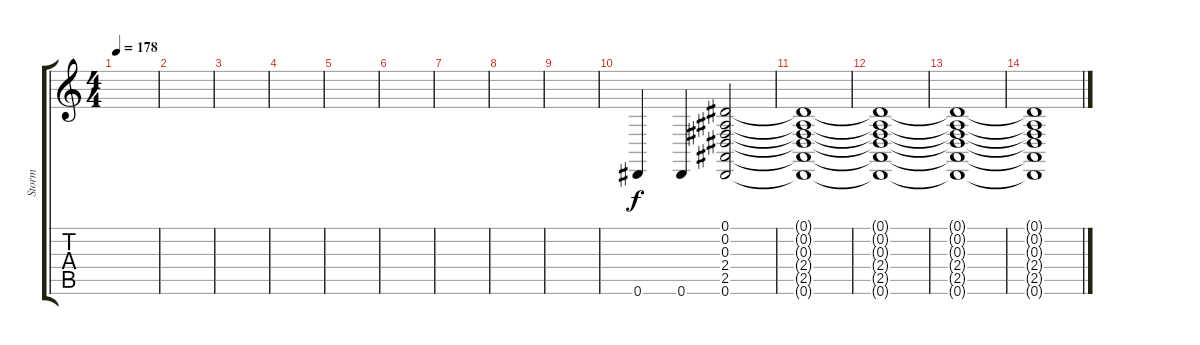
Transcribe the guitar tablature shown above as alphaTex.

\track ("Storm" "Storm") {instrument seashore}
\staff {score tabs}
\tuning (Eb4 Bb3 Gb3 Db3 Ab2 Eb2) {hide}
\ts (4 4)
\tempo 178
\clef g2
\ks c
|
|
|
|
|
|
|
|
|
0.6.4 0.6.4 (0.1 0.2 0.3 2.4 2.5 0.6).2 |
(0.1{t} 0.2{t} 0.3{t} 2.4{t} 2.5{t} 0.6{t}).1 |
(0.1{t} 0.2{t} 0.3{t} 2.4{t} 2.5{t} 0.6{t}).1 |
(0.1{t} 0.2{t} 0.3{t} 2.4{t} 2.5{t} 0.6{t}).1 |
(0.1{t} 0.2{t} 0.3{t} 2.4{t} 2.5{t} 0.6{t}).1
